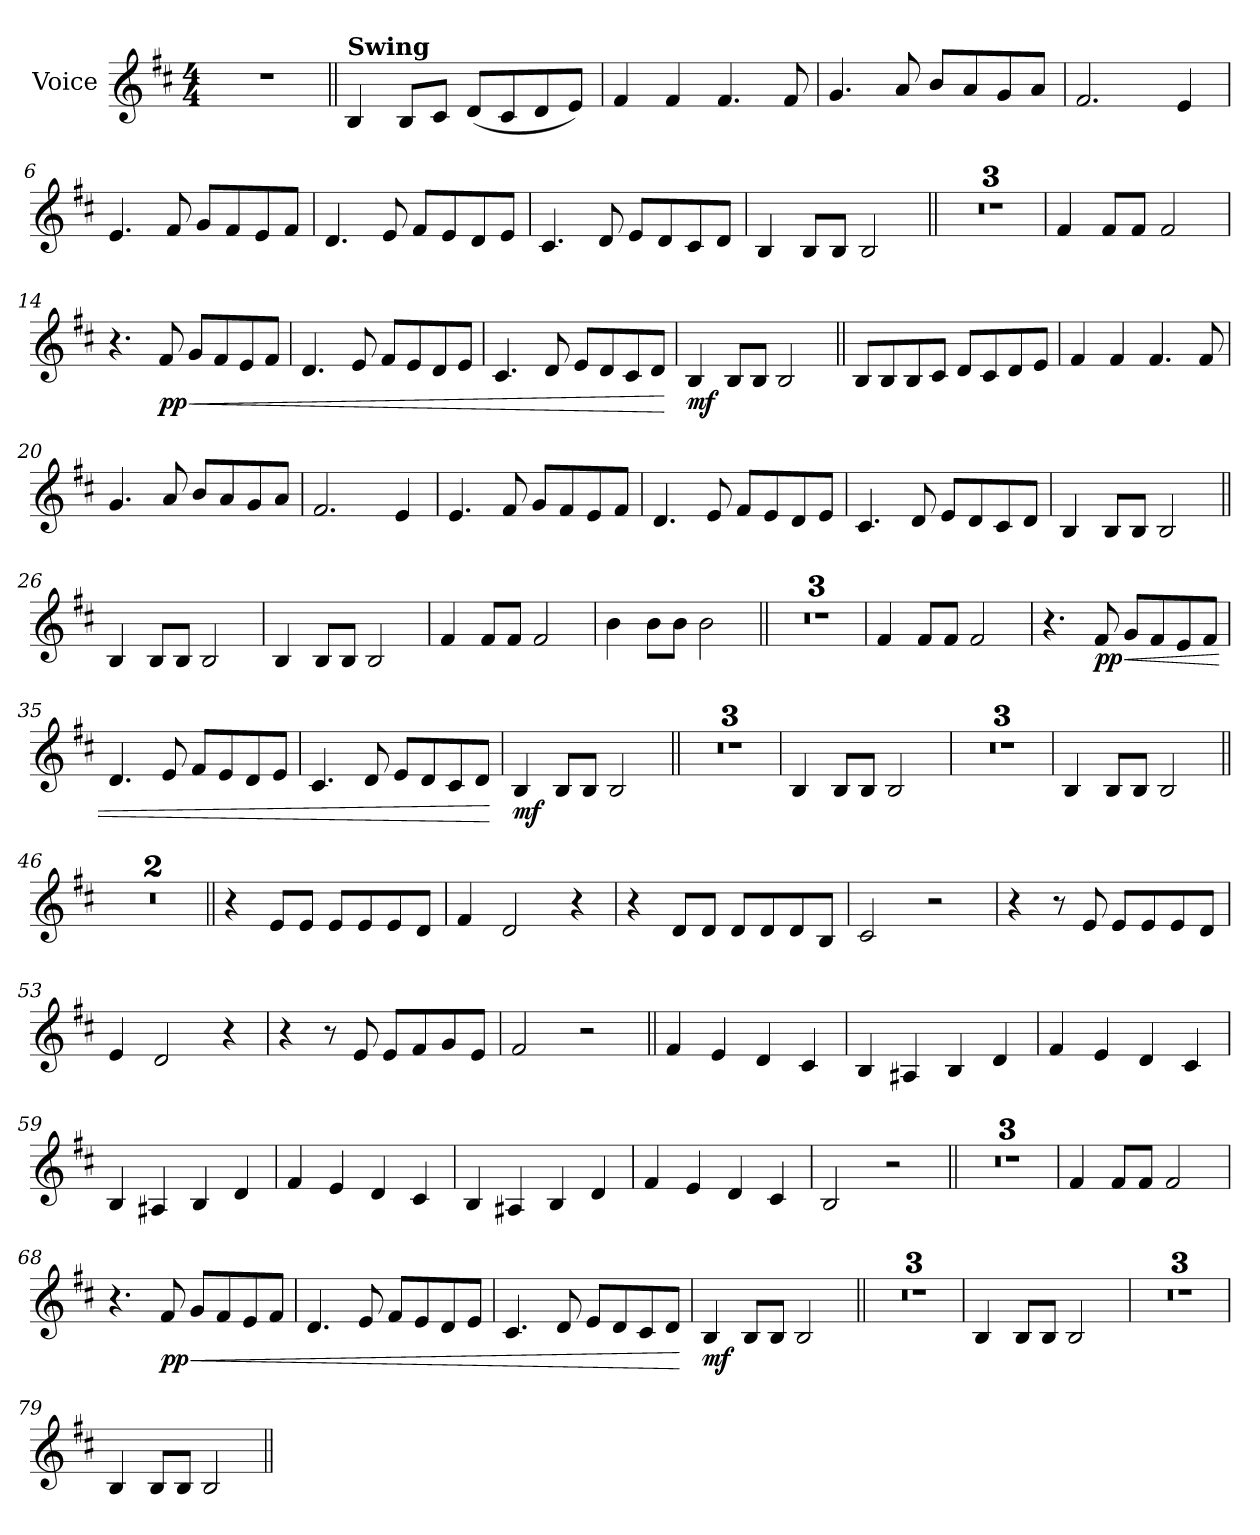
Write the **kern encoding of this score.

**kern	**dynam
*part1	*part1
*staff1	*staff1
*I"Voice	*
*I'Vc.	*
*clefG2	*
*k[f#c#]	*
*M4/4	*
=1	=1
1r	.
=2||	=2||
!LO:TX:B:t=Swing	!
4B	.
8BL	.
8c#J	.
(<8dL	.
8c#	.
8d	.
8eJ)	.
=3	=3
4f#	.
4f#	.
4.f#	.
8f#	.
=4	=4
4.g	.
8a	.
8bL	.
8a	.
8g	.
8aJ	.
=5	=5
2.f#	.
4e	.
=6	=6
4.e	.
8f#	.
8gL	.
8f#	.
8e	.
8f#J	.
=7	=7
4.d	.
8e	.
8f#L	.
8e	.
8d	.
8eJ	.
=8	=8
4.c#	.
8d	.
8eL	.
8d	.
8c#	.
8dJ	.
=9	=9
4B	.
8BL	.
8BJ	.
2B	.
=10||	=10||
1r	.
=11	=11
1r	.
=12	=12
1r	.
=13	=13
4f#	.
8f#L	.
8f#J	.
2f#	.
=14	=14
4.r	.
!	!LO:DY:b
8f#	pp
!	!LO:HP:b
8gL	<
8f#	.
8e	.
8f#J	.
=15	=15
4.d	.
8e	.
8f#L	.
8e	.
8d	.
8eJ	.
=16	=16
4.c#	.
8d	.
8eL	.
8d	.
8c#	.
8dJ	.
.	[
=17	=17
!	!LO:DY:b
4B	mf
8BL	.
8BJ	.
2B	.
=18||	=18||
8BL	.
8B	.
8B	.
8c#J	.
8dL	.
8c#	.
8d	.
8eJ	.
=19	=19
4f#	.
4f#	.
4.f#	.
8f#	.
=20	=20
4.g	.
8a	.
8bL	.
8a	.
8g	.
8aJ	.
=21	=21
2.f#	.
4e	.
=22	=22
4.e	.
8f#	.
8gL	.
8f#	.
8e	.
8f#J	.
=23	=23
4.d	.
8e	.
8f#L	.
8e	.
8d	.
8eJ	.
=24	=24
4.c#	.
8d	.
8eL	.
8d	.
8c#	.
8dJ	.
=25	=25
4B	.
8BL	.
8BJ	.
2B	.
=26||	=26||
4B	.
8BL	.
8BJ	.
2B	.
=27	=27
4B	.
8BL	.
8BJ	.
2B	.
=28	=28
4f#	.
8f#L	.
8f#J	.
2f#	.
=29	=29
4b	.
8bL	.
8bJ	.
2b	.
=30||	=30||
1r	.
=31	=31
1r	.
=32	=32
1r	.
=33	=33
4f#	.
8f#L	.
8f#J	.
2f#	.
=34	=34
4.r	.
!	!LO:DY:b
8f#	pp
!	!LO:HP:b
8gL	<
8f#	.
8e	.
8f#J	.
=35	=35
4.d	.
8e	.
8f#L	.
8e	.
8d	.
8eJ	.
=36	=36
4.c#	.
8d	.
8eL	.
8d	.
8c#	.
8dJ	.
.	[
=37	=37
!	!LO:DY:b
4B	mf
8BL	.
8BJ	.
2B	.
=38||	=38||
1r	.
=39	=39
1r	.
=40	=40
1r	.
=41	=41
4B	.
8BL	.
8BJ	.
2B	.
=42	=42
1r	.
=43	=43
1r	.
=44	=44
1r	.
=45	=45
4B	.
8BL	.
8BJ	.
2B	.
=46||	=46||
1r	.
=47	=47
1r	.
=48||	=48||
4r	.
8eL	.
8eJ	.
8eL	.
8e	.
8e	.
8dJ	.
=49	=49
4f#	.
2d	.
4r	.
=50	=50
4r	.
8dL	.
8dJ	.
8dL	.
8d	.
8d	.
8BJ	.
=51	=51
2c#	.
2r	.
=52	=52
4r	.
8r	.
8e	.
8eL	.
8e	.
8e	.
8dJ	.
=53	=53
4e	.
2d	.
4r	.
=54	=54
4r	.
8r	.
8e	.
8eL	.
8f#	.
8g	.
8eJ	.
=55	=55
2f#	.
2r	.
=56||	=56||
4f#	.
4e	.
4d	.
4c#	.
=57	=57
4B	.
4A#X	.
4B	.
4d	.
=58	=58
4f#	.
4e	.
4d	.
4c#	.
=59	=59
4B	.
4A#X	.
4B	.
4d	.
=60	=60
4f#	.
4e	.
4d	.
4c#	.
=61	=61
4B	.
4A#X	.
4B	.
4d	.
=62	=62
4f#	.
4e	.
4d	.
4c#	.
=63	=63
2B	.
2r	.
=64||	=64||
1r	.
=65	=65
1r	.
=66	=66
1r	.
=67	=67
4f#	.
8f#L	.
8f#J	.
2f#	.
=68	=68
4.r	.
!	!LO:DY:b
8f#	pp
!	!LO:HP:b
8gL	<
8f#	.
8e	.
8f#J	.
=69	=69
4.d	.
8e	.
8f#L	.
8e	.
8d	.
8eJ	.
=70	=70
4.c#	.
8d	.
8eL	.
8d	.
8c#	.
8dJ	.
.	[
=71	=71
!	!LO:DY:b
4B	mf
8BL	.
8BJ	.
2B	.
=72||	=72||
1r	.
=73	=73
1r	.
=74	=74
1r	.
=75	=75
4B	.
8BL	.
8BJ	.
2B	.
=76	=76
1r	.
=77	=77
1r	.
=78	=78
1r	.
=79	=79
4B	.
8BL	.
8BJ	.
2B	.
=||	=||
*-	*-
